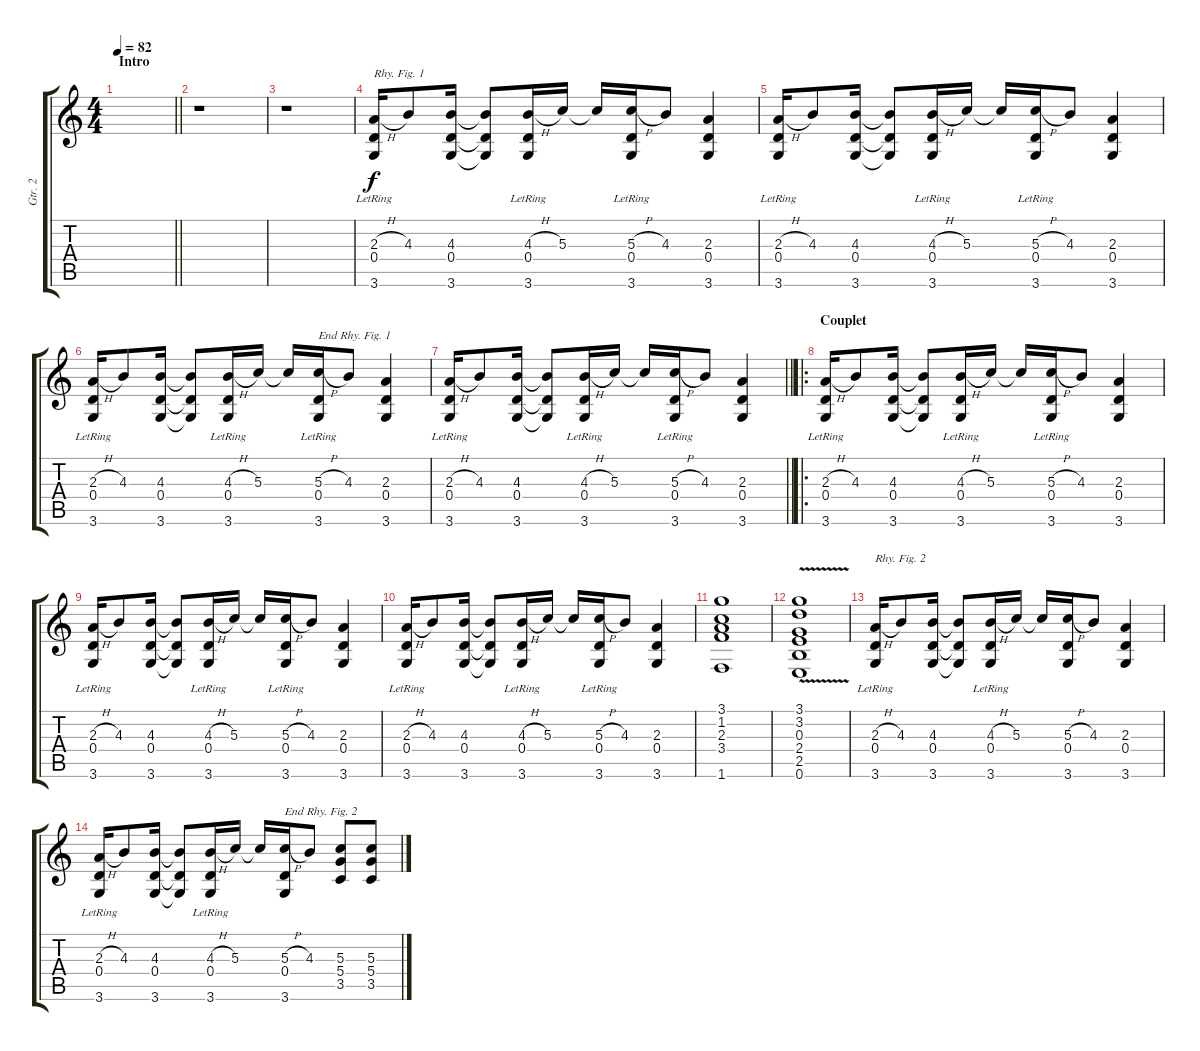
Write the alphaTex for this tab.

\track ("Gtr. 2" "Gtr. 2") {instrument electricguitarclean}
\staff {score tabs}
\tuning (E4 B3 G3 D3 A2 E2) {hide}
\ts (4 4)
\section ("" "Intro")
\tempo 82
\clef g2
\barLineRight lightlight
\ks c
|
r.1 |
r.1 |
(2.3{h} 0.4{lr} 3.6{lr}).16{txt "Rhy. Fig. 1"} 4.3.8 (4.3 0.4 3.6).16 (4.3{t} 0.4{t} 3.6{t}).8 (4.3{h} 0.4{lr} 3.6{lr}).16 5.3.16 5.3{t}.16 (5.3{h} 0.4{lr} 3.6{lr}).16 4.3.8 (2.3 0.4 3.6).4 |
(2.3{h} 0.4{lr} 3.6{lr}).16 4.3.8 (4.3 0.4 3.6).16 (4.3{t} 0.4{t} 3.6{t}).8 (4.3{h} 0.4{lr} 3.6{lr}).16 5.3.16 5.3{t}.16 (5.3{h} 0.4{lr} 3.6{lr}).16 4.3.8 (2.3 0.4 3.6).4 |
(2.3{h} 0.4{lr} 3.6{lr}).16 4.3.8 (4.3 0.4 3.6).16 (4.3{t} 0.4{t} 3.6{t}).8 (4.3{h} 0.4{lr} 3.6{lr}).16 5.3.16 5.3{t}.16 (5.3{h} 0.4{lr} 3.6{lr}).16{txt "End Rhy. Fig. 1"} 4.3.8 (2.3 0.4 3.6).4 |
\barLineRight lightlight
(2.3{h} 0.4{lr} 3.6{lr}).16 4.3.8 (4.3 0.4 3.6).16 (4.3{t} 0.4{t} 3.6{t}).8 (4.3{h} 0.4{lr} 3.6{lr}).16 5.3.16 5.3{t}.16 (5.3{h} 0.4{lr} 3.6{lr}).16 4.3.8 (2.3 0.4 3.6).4 |
\ro
\section ("" "Couplet")
(2.3{h} 0.4{lr} 3.6{lr}).16 4.3.8 (4.3 0.4 3.6).16 (4.3{t} 0.4{t} 3.6{t}).8 (4.3{h} 0.4{lr} 3.6{lr}).16 5.3.16 5.3{t}.16 (5.3{h} 0.4{lr} 3.6{lr}).16 4.3.8 (2.3 0.4 3.6).4 |
(2.3{h} 0.4{lr} 3.6{lr}).16 4.3.8 (4.3 0.4 3.6).16 (4.3{t} 0.4{t} 3.6{t}).8 (4.3{h} 0.4{lr} 3.6{lr}).16 5.3.16 5.3{t}.16 (5.3{h} 0.4{lr} 3.6{lr}).16 4.3.8 (2.3 0.4 3.6).4 |
(2.3{h} 0.4{lr} 3.6{lr}).16 4.3.8 (4.3 0.4 3.6).16 (4.3{t} 0.4{t} 3.6{t}).8 (4.3{h} 0.4{lr} 3.6{lr}).16 5.3.16 5.3{t}.16 (5.3{h} 0.4{lr} 3.6{lr}).16 4.3.8 (2.3 0.4 3.6).4 |
(3.1 1.2 2.3 3.4 1.6).1 |
(3.1 3.2 0.3{v} 2.4 2.5 0.6).1 |
(2.3{h} 0.4{lr} 3.6{lr}).16{txt "Rhy. Fig. 2"} 4.3.8 (4.3 0.4 3.6).16 (4.3{t} 0.4{t} 3.6{t}).8 (4.3{h} 0.4{lr} 3.6{lr}).16 5.3.16 5.3{t}.16 (5.3{h} 0.4 3.6).16 4.3.8 (2.3 0.4 3.6).4 |
(2.3{h} 0.4{lr} 3.6{lr}).16 4.3.8 (4.3 0.4 3.6).16 (4.3{t} 0.4{t} 3.6{t}).8 (4.3{h} 0.4{lr} 3.6{lr}).16 5.3.16 5.3{t}.16 (5.3{h} 0.4 3.6).16{txt "End Rhy. Fig. 2"} 4.3.8 (5.3 5.4 3.5).8 (5.3 5.4 3.5).8
